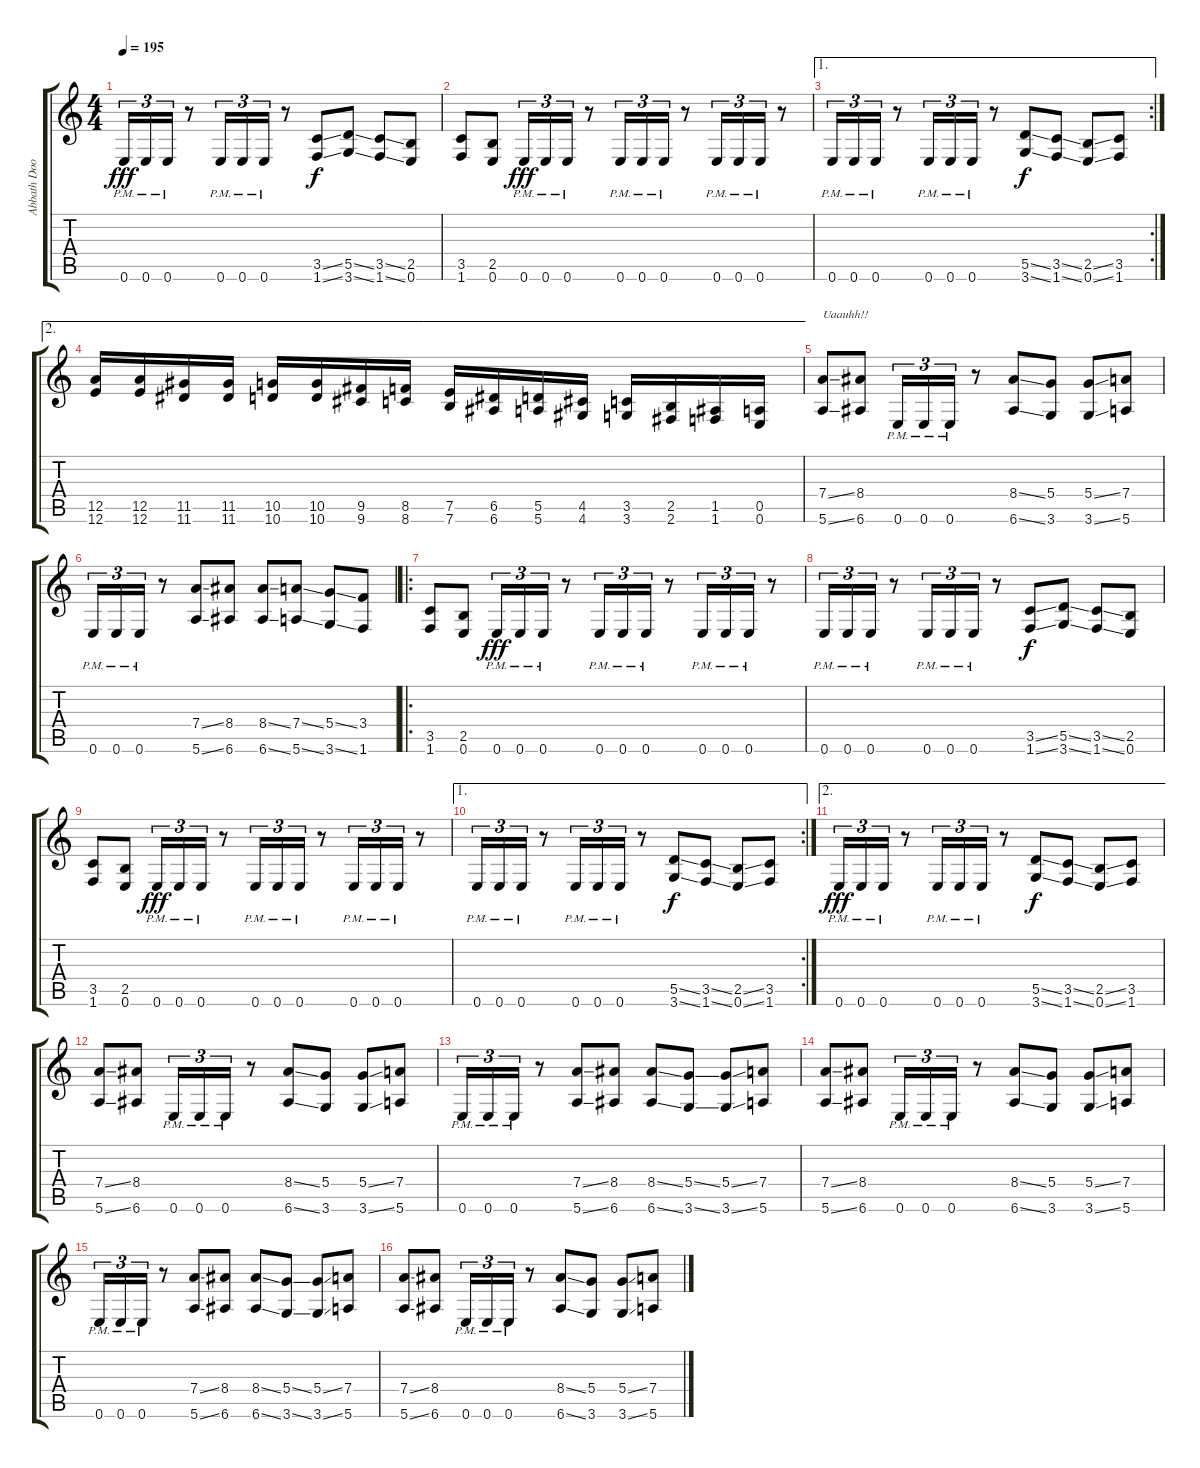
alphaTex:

\track ("Abbath Doom Occulta" "Abbath Doo") {instrument distortionguitar}
\staff {score tabs}
\tuning (E4 B3 G3 D3 A2 E2) {hide}
\ts (4 4)
\tempo 195
\clef g2
\ks c
0.6{pm}.16{tu (3 2) dy fff} 0.6{pm}.16{tu (3 2)} 0.6{pm}.16{tu (3 2)} r.8 0.6{pm}.16{tu (3 2)} 0.6{pm}.16{tu (3 2)} 0.6{pm}.16{tu (3 2)} r.8 (3.5{ss} 1.6{ss}).8{dy f} (5.5{ss} 3.6{ss}).8 (3.5{ss} 1.6{ss}).8 (2.5 0.6).8 |
(3.5 1.6).8 (2.5 0.6).8 0.6{pm}.16{tu (3 2) dy fff} 0.6{pm}.16{tu (3 2)} 0.6{pm}.16{tu (3 2)} r.8 0.6{pm}.16{tu (3 2)} 0.6{pm}.16{tu (3 2)} 0.6{pm}.16{tu (3 2)} r.8 0.6{pm}.16{tu (3 2)} 0.6{pm}.16{tu (3 2)} 0.6{pm}.16{tu (3 2)} r.8 |
\ae 1
\rc 2
0.6{pm}.16{tu (3 2)} 0.6{pm}.16{tu (3 2)} 0.6{pm}.16{tu (3 2)} r.8 0.6{pm}.16{tu (3 2)} 0.6{pm}.16{tu (3 2)} 0.6{pm}.16{tu (3 2)} r.8 (5.5{ss} 3.6{ss}).8{dy f} (3.5{ss} 1.6{ss}).8 (2.5{ss} 0.6{ss}).8 (3.5 1.6).8 |
\ae 2
(12.5 12.6).16{instrument guitarfretnoise} (12.5 12.6).16 (11.5 11.6).16 (11.5 11.6).16 (10.5 10.6).16 (10.5 10.6).16 (9.5 9.6).16 (8.5 8.6).16 (7.5 7.6).16 (6.5 6.6).16 (5.5 5.6).16 (4.5 4.6).16 (3.5 3.6).16 (2.5 2.6).16 (1.5 1.6).16 (0.5 0.6).16 |
(7.4{ss} 5.6{ss}).8{txt "Uaauhh!!" instrument distortionguitar} (8.4 6.6).8 0.6{pm}.16{tu (3 2)} 0.6{pm}.16{tu (3 2)} 0.6{pm}.16{tu (3 2)} r.8 (8.4{ss} 6.6{ss}).8 (5.4 3.6).8 (5.4{ss} 3.6{ss}).8 (7.4 5.6).8 |
0.6{pm}.16{tu (3 2)} 0.6{pm}.16{tu (3 2)} 0.6{pm}.16{tu (3 2)} r.8 (7.4{ss} 5.6{ss}).8 (8.4 6.6).8 (8.4{ss} 6.6{ss}).8 (7.4{ss} 5.6{ss}).8 (5.4{ss} 3.6{ss}).8 (3.4 1.6).8 |
\ro
(3.5 1.6).8 (2.5 0.6).8 0.6{pm}.16{tu (3 2) dy fff} 0.6{pm}.16{tu (3 2)} 0.6{pm}.16{tu (3 2)} r.8 0.6{pm}.16{tu (3 2)} 0.6{pm}.16{tu (3 2)} 0.6{pm}.16{tu (3 2)} r.8 0.6{pm}.16{tu (3 2)} 0.6{pm}.16{tu (3 2)} 0.6{pm}.16{tu (3 2)} r.8 |
0.6{pm}.16{tu (3 2)} 0.6{pm}.16{tu (3 2)} 0.6{pm}.16{tu (3 2)} r.8 0.6{pm}.16{tu (3 2)} 0.6{pm}.16{tu (3 2)} 0.6{pm}.16{tu (3 2)} r.8 (3.5{ss} 1.6{ss}).8{dy f} (5.5{ss} 3.6{ss}).8 (3.5{ss} 1.6{ss}).8 (2.5 0.6).8 |
(3.5 1.6).8 (2.5 0.6).8 0.6{pm}.16{tu (3 2) dy fff} 0.6{pm}.16{tu (3 2)} 0.6{pm}.16{tu (3 2)} r.8 0.6{pm}.16{tu (3 2)} 0.6{pm}.16{tu (3 2)} 0.6{pm}.16{tu (3 2)} r.8 0.6{pm}.16{tu (3 2)} 0.6{pm}.16{tu (3 2)} 0.6{pm}.16{tu (3 2)} r.8 |
\ae 1
\rc 2
0.6{pm}.16{tu (3 2)} 0.6{pm}.16{tu (3 2)} 0.6{pm}.16{tu (3 2)} r.8 0.6{pm}.16{tu (3 2)} 0.6{pm}.16{tu (3 2)} 0.6{pm}.16{tu (3 2)} r.8 (5.5{ss} 3.6{ss}).8{dy f} (3.5{ss} 1.6{ss}).8 (2.5{ss} 0.6{ss}).8 (3.5 1.6).8 |
\ae 2
0.6{pm}.16{tu (3 2) dy fff} 0.6{pm}.16{tu (3 2)} 0.6{pm}.16{tu (3 2)} r.8 0.6{pm}.16{tu (3 2)} 0.6{pm}.16{tu (3 2)} 0.6{pm}.16{tu (3 2)} r.8 (5.5{ss} 3.6{ss}).8{dy f} (3.5{ss} 1.6{ss}).8 (2.5{ss} 0.6{ss}).8 (3.5 1.6).8 |
(7.4{ss} 5.6{ss}).8 (8.4 6.6).8 0.6{pm}.16{tu (3 2)} 0.6{pm}.16{tu (3 2)} 0.6{pm}.16{tu (3 2)} r.8 (8.4{ss} 6.6{ss}).8 (5.4 3.6).8 (5.4{ss} 3.6{ss}).8 (7.4 5.6).8 |
0.6{pm}.16{tu (3 2)} 0.6{pm}.16{tu (3 2)} 0.6{pm}.16{tu (3 2)} r.8 (7.4{ss} 5.6{ss}).8 (8.4 6.6).8 (8.4{ss} 6.6{ss}).8 (5.4{ss} 3.6{ss}).8 (5.4{ss} 3.6{ss}).8 (7.4 5.6).8 |
(7.4{ss} 5.6{ss}).8 (8.4 6.6).8 0.6{pm}.16{tu (3 2)} 0.6{pm}.16{tu (3 2)} 0.6{pm}.16{tu (3 2)} r.8 (8.4{ss} 6.6{ss}).8 (5.4 3.6).8 (5.4{ss} 3.6{ss}).8 (7.4 5.6).8 |
0.6{pm}.16{tu (3 2)} 0.6{pm}.16{tu (3 2)} 0.6{pm}.16{tu (3 2)} r.8 (7.4{ss} 5.6{ss}).8 (8.4 6.6).8 (8.4{ss} 6.6{ss}).8 (5.4{ss} 3.6{ss}).8 (5.4{ss} 3.6{ss}).8 (7.4 5.6).8 |
(7.4{ss} 5.6{ss}).8 (8.4 6.6).8 0.6{pm}.16{tu (3 2)} 0.6{pm}.16{tu (3 2)} 0.6{pm}.16{tu (3 2)} r.8 (8.4{ss} 6.6{ss}).8 (5.4 3.6).8 (5.4{ss} 3.6{ss}).8 (7.4 5.6).8
